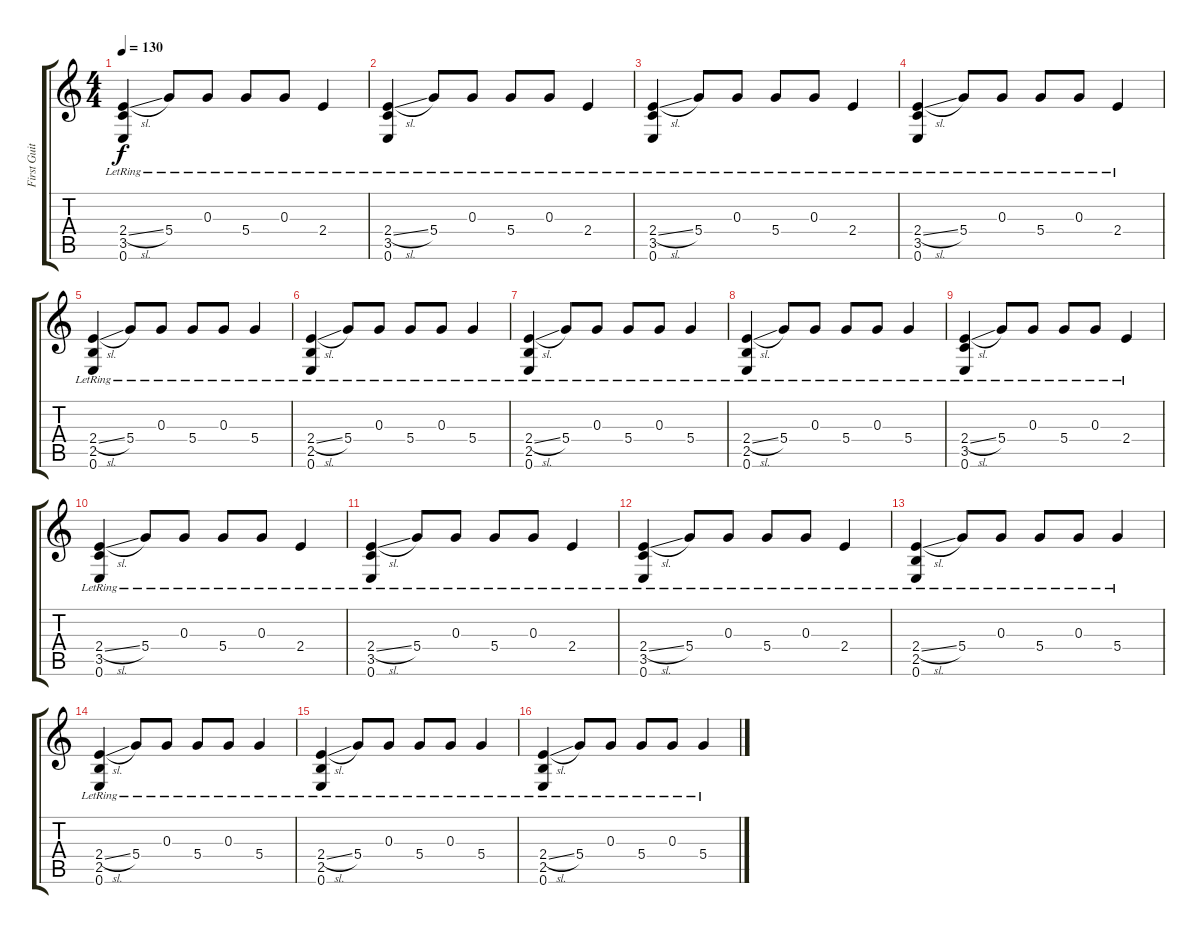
\track ("First Guitar" "First Guit") {instrument acousticguitarsteel}
\staff {score tabs}
\tuning (E4 B3 G3 D3 A2 E2) {hide}
\ts (4 4)
\tempo 130
\clef g2
\ks c
(2.4{sl lr} 3.5{lr} 0.6{lr}).4{dy f} 5.4{lr}.8 0.3{lr}.8 5.4{lr}.8 0.3{lr}.8 2.4{lr}.4 |
(2.4{sl lr} 3.5{lr} 0.6{lr}).4 5.4{lr}.8 0.3{lr}.8 5.4{lr}.8 0.3{lr}.8 2.4{lr}.4 |
(2.4{sl lr} 3.5{lr} 0.6{lr}).4 5.4{lr}.8 0.3{lr}.8 5.4{lr}.8 0.3{lr}.8 2.4{lr}.4 |
(2.4{sl lr} 3.5{lr} 0.6{lr}).4 5.4{lr}.8 0.3{lr}.8 5.4{lr}.8 0.3{lr}.8 2.4{lr}.4 |
(2.4{sl lr} 2.5{lr} 0.6{lr}).4 5.4{lr}.8 0.3{lr}.8 5.4{lr}.8 0.3{lr}.8 5.4{lr}.4 |
(2.4{sl lr} 2.5{lr} 0.6{lr}).4 5.4{lr}.8 0.3{lr}.8 5.4{lr}.8 0.3{lr}.8 5.4{lr}.4 |
(2.4{sl lr} 2.5{lr} 0.6{lr}).4 5.4{lr}.8 0.3{lr}.8 5.4{lr}.8 0.3{lr}.8 5.4{lr}.4 |
(2.4{sl lr} 2.5{lr} 0.6{lr}).4 5.4{lr}.8 0.3{lr}.8 5.4{lr}.8 0.3{lr}.8 5.4{lr}.4 |
(2.4{sl lr} 3.5{lr} 0.6{lr}).4 5.4{lr}.8 0.3{lr}.8 5.4{lr}.8 0.3{lr}.8 2.4{lr}.4 |
(2.4{sl lr} 3.5{lr} 0.6{lr}).4 5.4{lr}.8 0.3{lr}.8 5.4{lr}.8 0.3{lr}.8 2.4{lr}.4 |
(2.4{sl lr} 3.5{lr} 0.6{lr}).4 5.4{lr}.8 0.3{lr}.8 5.4{lr}.8 0.3{lr}.8 2.4{lr}.4 |
(2.4{sl lr} 3.5{lr} 0.6{lr}).4 5.4{lr}.8 0.3{lr}.8 5.4{lr}.8 0.3{lr}.8 2.4{lr}.4 |
(2.4{sl lr} 2.5{lr} 0.6{lr}).4 5.4{lr}.8 0.3{lr}.8 5.4{lr}.8 0.3{lr}.8 5.4{lr}.4 |
(2.4{sl lr} 2.5{lr} 0.6{lr}).4 5.4{lr}.8 0.3{lr}.8 5.4{lr}.8 0.3{lr}.8 5.4{lr}.4 |
(2.4{sl lr} 2.5{lr} 0.6{lr}).4 5.4{lr}.8 0.3{lr}.8 5.4{lr}.8 0.3{lr}.8 5.4{lr}.4 |
(2.4{sl lr} 2.5{lr} 0.6{lr}).4 5.4{lr}.8 0.3{lr}.8 5.4{lr}.8 0.3{lr}.8 5.4{lr}.4
